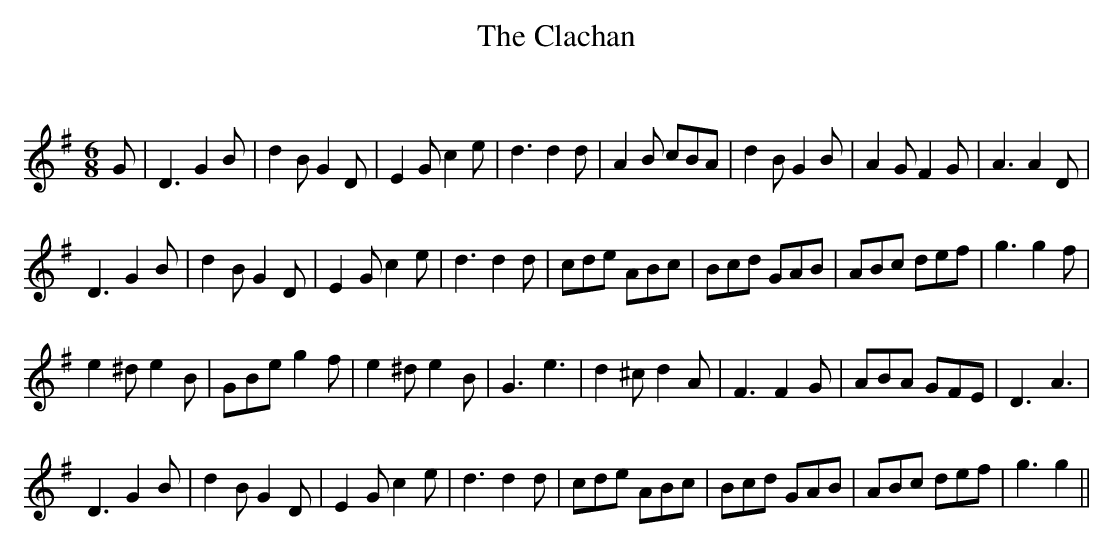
X:1
T: The Clachan
C:
Q:180
K:G
M:6/8
L:1/16
G2|D6 G4B2|d4B2 G4D2|E4G2 c4e2|d6 d4d2|A4B2 c2B2A2|d4B2 G4B2|A4G2 F4G2|A6 A4D2|
D6 G4B2|d4B2 G4D2|E4G2 c4e2|d6 d4d2|c2d2e2 A2B2c2|B2c2d2 G2A2B2|A2B2c2 d2e2f2|g6 g4f2|
e4^d2 e4B2|G2B2e2 g4f2|e4^d2 e4B2|G6 e6|d4^c2 d4A2|F6 F4G2|A2B2A2 G2F2E2|D6 A6|
D6 G4B2|d4B2 G4D2|E4G2 c4e2|d6 d4d2|c2d2e2 A2B2c2|B2c2d2 G2A2B2|A2B2c2 d2e2f2|g6 g4||
